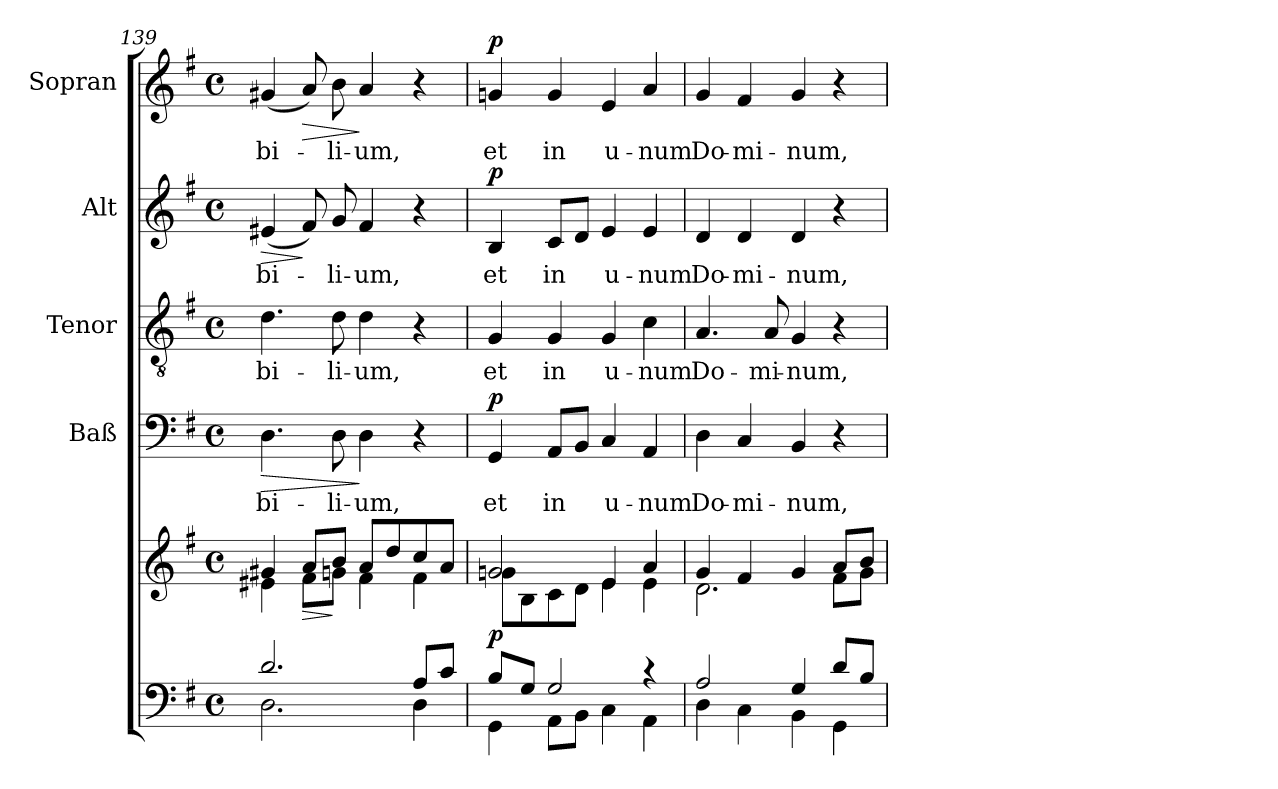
**kern	**kern	**dynam	**kern	**text	**dynam	**kern	**text	**kern	**text	**dynam	**kern	**text	**dynam
*part5	*part5	*part5	*part4	*part4	*part4	*part3	*part3	*part2	*part2	*part2	*part1	*part1	*part1
*staff6	*staff5	*staff5/6	*staff4	*staff4	*staff4	*staff3	*staff3	*staff2	*staff2	*staff2	*staff1	*staff1	*staff1
*	*	*	*I"Baß	*	*	*I"Tenor	*	*I"Alt	*	*	*I"Sopran	*	*
*	*	*	*I'Baß	*	*	*I'Ten	*	*I'Alt	*	*	*I'Sop	*	*
*clefF4	*clefG2	*	*clefF4	*	*	*clefGv2	*	*clefG2	*	*	*clefG2	*	*
*k[f#]	*k[f#]	*	*k[f#]	*	*	*k[f#]	*	*k[f#]	*	*	*k[f#]	*	*
*G:	*G:	*	*G:	*	*	*G:	*	*G:	*	*	*G:	*	*
*M4/4	*M4/4	*	*M4/4	*	*	*M4/4	*	*M4/4	*	*	*M4/4	*	*
*met(c)	*met(c)	*	*met(c)	*	*	*met(c)	*	*met(c)	*	*	*met(c)	*	*
=139	=139	=139	=139	=139	=139	=139	=139	=139	=139	=139	=139	=139	=139
*^	*^	*	*	*	*	*	*	*	*	*	*	*	*
!	!	!	!	!	!	!LO:LY:b	!LO:HP:b	!	!LO:LY:b	!	!LO:LY:b	!LO:HP:b	!	!LO:LY:b	!
2.d/	2.D\	4g#X/	4e#X\	.	4.D\	-bi-	>	4.d\	-bi-	(<4e#X/	-bi-	>	(<4g#X/	-bi-	.
!	!	!	!	!LO:HP:b	!	!	!	!	!	!	!	!	!	!	!LO:HP:b
.	.	8a/L	8f#\L	>	.	.	.	.	.	8f#/)	.	]	8a/)	.	>
!	!	!	!	!	!	!LO:LY:b	!	!	!LO:LY:b	!	!LO:LY:b	!	!	!LO:LY:b	!
.	.	8b/J	8g\J	]	8D\	-li-	.	8d\	-li-	8g/	-li-	.	8b\	-li-	.
!	!	!	!	!	!	!LO:LY:b	!	!	!LO:LY:b	!	!LO:LY:b	!	!	!LO:LY:b	!
.	.	8a/L	4f#\	.	4D\	-um,	]	4d\	-um,	4f#/	-um,	.	4a/	-um,	]
.	.	8dd/	.	.	.	.	.	.	.	.	.	.	.	.	.
8A/L	4D\	8cc/	4f#\	.	4r	.	.	4r	.	4r	.	.	4r	.	.
8c/J	.	8a/J	.	.	.	.	.	.	.	.	.	.	.	.	.
!!LO:PB:g=z
=140	=140	=140	=140	=140	=140	=140	=140	=140	=140	=140	=140	=140	=140	=140	=140
!	!	!	!	!LO:DY:a=2	!	!LO:LY:b	!LO:DY:a	!	!LO:LY:b	!	!LO:LY:b	!LO:DY:a	!	!LO:LY:b	!LO:DY:a
8B/L	4GG\	2gn/	8g\L	p	4GG/	et	p	4G/	et	4B/	et	p	4gn/	et	p
8G/J	.	.	8B\	.	.	.	.	.	.	.	.	.	.	.	.
!	!	!	!	!	!	!LO:LY:b	!	!	!LO:LY:b	!	!LO:LY:b	!	!	!LO:LY:b	!
2G/	8AA\L	.	8c\	.	8AA/L	in	.	4G/	in	8c/L	in	.	4g/	in	.
.	8BB\J	.	8d\J	.	8BB/J	.	.	.	.	8d/J	.	.	.	.	.
!	!	!	!	!	!	!LO:LY:b	!	!	!LO:LY:b	!	!LO:LY:b	!	!	!LO:LY:b	!
.	4C\	4e/	4e\	.	4C/	u-	.	4G/	u-	4e/	u-	.	4e/	u-	.
!	!	!	!	!	!	!LO:LY:b	!	!	!LO:LY:b	!	!LO:LY:b	!	!	!LO:LY:b	!
4rc	4AA\	4a/	4e\	.	4AA/	-num	.	4c\	-num	4e/	-num	.	4a/	-num	.
=141	=141	=141	=141	=141	=141	=141	=141	=141	=141	=141	=141	=141	=141	=141	=141
!	!	!	!	!	!	!LO:LY:b	!	!	!LO:LY:b	!	!LO:LY:b	!	!	!LO:LY:b	!
2A/	4D\	4g/	2.d\	.	4D\	Do-	.	4.A/	Do-	4d/	Do-	.	4g/	Do-	.
!	!	!	!	!	!	!LO:LY:b	!	!	!	!	!LO:LY:b	!	!	!LO:LY:b	!
.	4C\	4f#/	.	.	4C/	-mi-	.	.	.	4d/	-mi-	.	4f#/	-mi-	.
!	!	!	!	!	!	!	!	!	!LO:LY:b	!	!	!	!	!	!
.	.	.	.	.	.	.	.	8A/	-mi-	.	.	.	.	.	.
!	!	!	!	!	!	!LO:LY:b	!	!	!LO:LY:b	!	!LO:LY:b	!	!	!LO:LY:b	!
4G/	4BB\	4g/	.	.	4BB/	-num,	.	4G/	-num,	4d/	-num,	.	4g/	-num,	.
8d/L	4GG\	8a/L	8f#\L	.	4r	.	.	4r	.	4r	.	.	4r	.	.
8B/J	.	8b/J	8g\J	.	.	.	.	.	.	.	.	.	.	.	.
*v	*v	*	*	*	*	*	*	*	*	*	*	*	*	*	*
*	*v	*v	*	*	*	*	*	*	*	*	*	*	*	*
=	=	=	=	=	=	=	=	=	=	=	=	=	=
*-	*-	*-	*-	*-	*-	*-	*-	*-	*-	*-	*-	*-	*-
